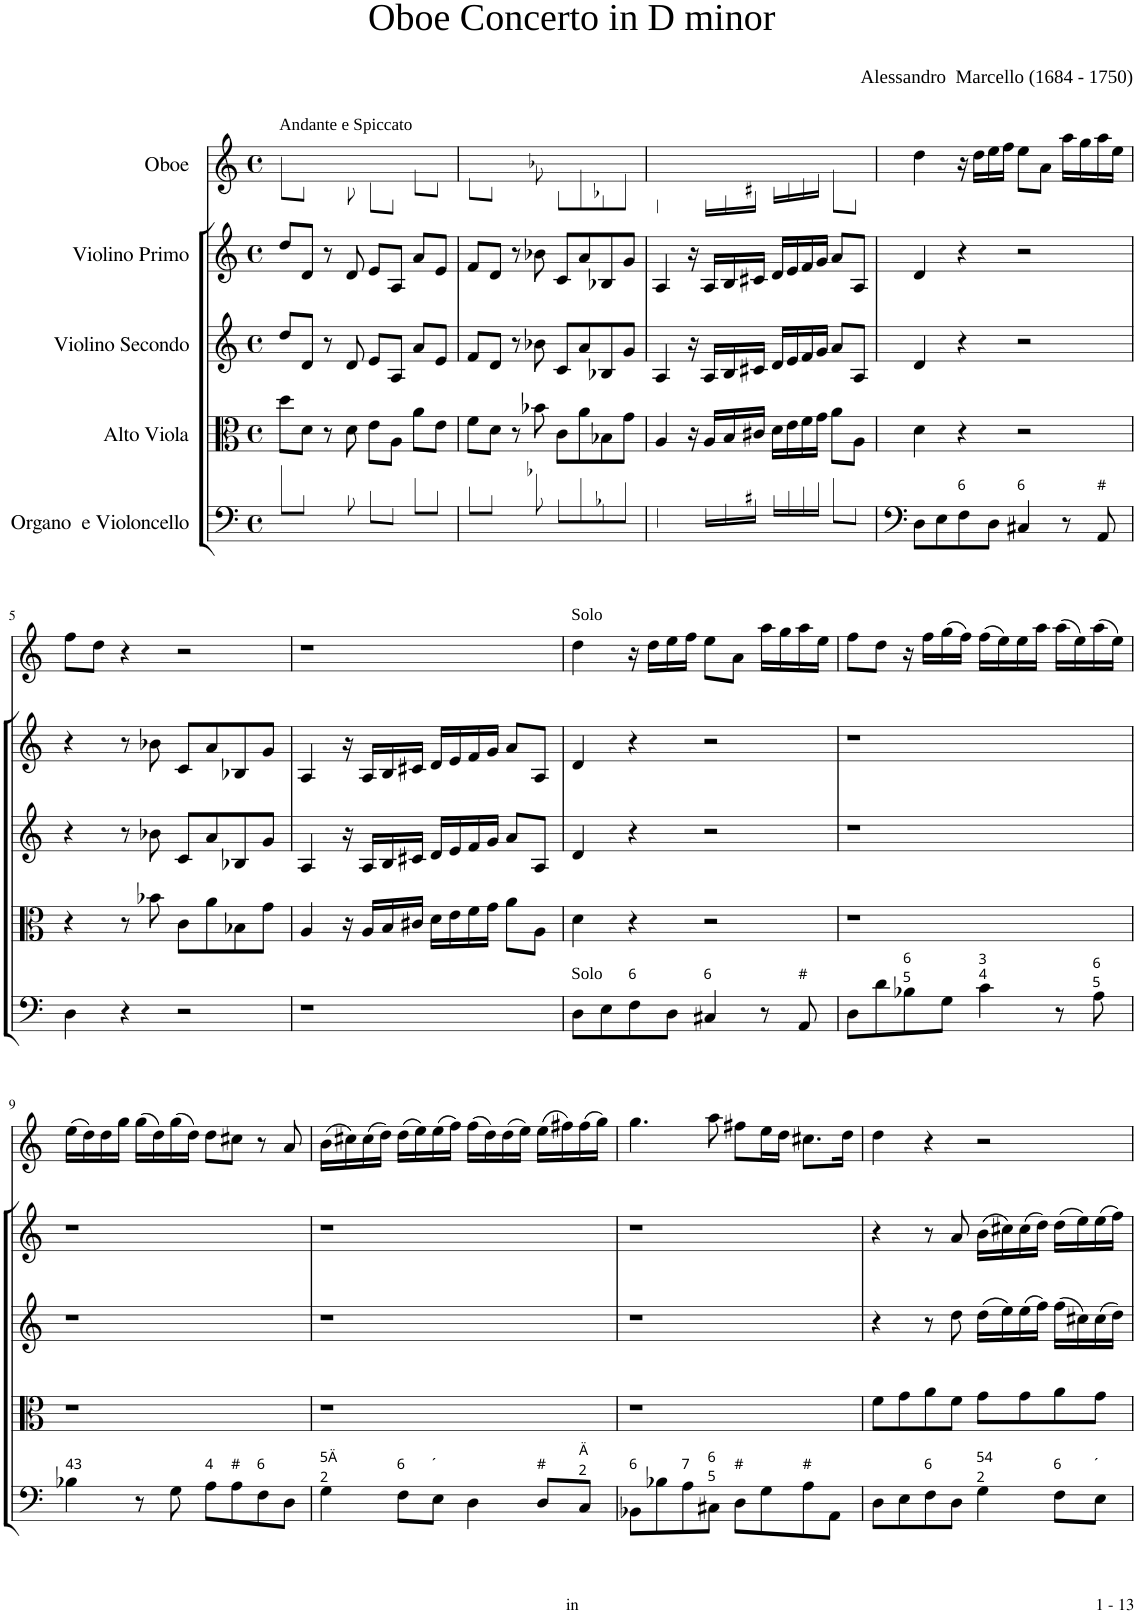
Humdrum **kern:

**kern	**kern	**kern	**kern	**kern
*part5	*part4	*part3	*part2	*part1
*staff5	*staff4	*staff3	*staff2	*staff1
*I"Organo  e Violoncello	*I"Alto Viola	*I"Violino Secondo	*I"Violino Primo	*I"Oboe
*I'Vc	*I'Vla	*I'Vln	*I'Vln	*I'Ob
*clefF4	*clefC3	*clefG2	*clefG2	*clefG2
*k[]	*k[]	*k[]	*k[]	*k[]
*M4/4	*M4/4	*M4/4	*M4/4	*M4/4
*met(c)	*met(c)	*met(c)	*met(c)	*met(c)
=1	=1	=1	=1	=1
*^	*	*	*	*^
!	!	!	!	!	!LO:TX:a:t=Andante e Spiccato	!
1ryy	8dd!\L	8dd\L	8dd/L	8dd/L	1ryy	8dd!\L
.	8d!\J	8d\J	8d/J	8d/J	.	8d!\J
.	8ryy	8r	8r	8r	.	8ryy
.	8d!\	8d\	8d/	8d/	.	8d!\
.	8e!\L	8e\L	8e/L	8e/L	.	8e!\L
.	8A!\J	8A\J	8A/J	8A/J	.	8A!\J
.	8a!\L	8a\L	8a/L	8a/L	.	8a!\L
.	8e!\J	8e\J	8e/J	8e/J	.	8e!\J
=2	=2	=2	=2	=2	=2	=2
1ryy	8f!\L	8f\L	8f/L	8f/L	1ryy	8f!\L
.	8d!\J	8d\J	8d/J	8d/J	.	8d!\J
.	8ryy	8r	8r	8r	.	8ryy
.	8b-X!\	8b-X\	8b-X\	8b-X\	.	8b-X!\
.	8c!\L	8c\L	8c/L	8c/L	.	8c!\L
.	8a!\	8a\	8a/	8a/	.	8a!\
.	8B-X!\	8B-X\	8B-X/	8B-X/	.	8B-X!\
.	8g!\J	8g\J	8g/J	8g/J	.	8g!\J
=3	=3	=3	=3	=3	=3	=3
1ryy	4A!\	4A/	4A/	4A/	1ryy	4A!\
.	16ryy	16r	16r	16r	.	16ryy
.	16A!\LL	16A/LL	16A/LL	16A/LL	.	16A!\LL
.	16B!\	16B/	16B/	16B/	.	16B!\
.	16c#X!\JJ	16c#X/JJ	16c#X/JJ	16c#X/JJ	.	16c#X!\JJ
.	16d!\LL	16d\LL	16d/LL	16d/LL	.	16d!\LL
.	16e!\	16e\	16e/	16e/	.	16e!\
.	16f!\	16f\	16f/	16f/	.	16f!\
.	16g!\JJ	16g\JJ	16g/JJ	16g/JJ	.	16g!\JJ
.	8a!\L	8a\L	8a/L	8a/L	.	8a!\L
.	8A!\J	8A\J	8A/J	8A/J	.	8A!\J
*v	*v	*	*	*	*v	*v
=4	=4	=4	=4	=4
8D\L	4d\	4d/	4d/	4dd\
8E\	.	.	.	.
!LO:TX:a:t=6	!	!	!	!
8F\	4r	4r	4r	16r
.	.	.	.	16dd\LL
8D\J	.	.	.	16ee\
.	.	.	.	16ff\JJ
!LO:TX:a:t=6	!	!	!	!
4C#X/	2r	2r	2r	8ee\L
.	.	.	.	8a\J
8r	.	.	.	16aa\LL
.	.	.	.	16gg\
!LO:TX:a:t=#	!	!	!	!
8AA/	.	.	.	16aa\
.	.	.	.	16ee\JJ
!!LO:LB:g=z
=5	=5	=5	=5	=5
4D\	4r	4r	4r	8ff\L
.	.	.	.	8dd\J
4r	8r	8r	8r	4r
.	8b-X\	8b-X\	8b-X\	.
2r	8c\L	8c/L	8c/L	2r
.	8a\	8a/	8a/	.
.	8B-X\	8B-X/	8B-X/	.
.	8g\J	8g/J	8g/J	.
=6	=6	=6	=6	=6
1r	4A/	4A/	4A/	1r
.	16r	16r	16r	.
.	16A/LL	16A/LL	16A/LL	.
.	16B/	16B/	16B/	.
.	16c#X/JJ	16c#X/JJ	16c#X/JJ	.
.	16d\LL	16d/LL	16d/LL	.
.	16e\	16e/	16e/	.
.	16f\	16f/	16f/	.
.	16g\JJ	16g/JJ	16g/JJ	.
.	8a\L	8a/L	8a/L	.
.	8A\J	8A/J	8A/J	.
=7	=7	=7	=7	=7
!	!	!	!	!LO:TX:a:t=Solo
!LO:TX:a:t=Solo	!	!	!	!
8D\L	4d\	4d/	4d/	4dd\
8E\	.	.	.	.
!LO:TX:a:t=6	!	!	!	!
8F\	4r	4r	4r	16r
.	.	.	.	16dd\LL
8D\J	.	.	.	16ee\
.	.	.	.	16ff\JJ
!LO:TX:a:t=6	!	!	!	!
4C#X/	2r	2r	2r	8ee\L
.	.	.	.	8a\J
8r	.	.	.	16aa\LL
.	.	.	.	16gg\
!LO:TX:a:t=#	!	!	!	!
8AA/	.	.	.	16aa\
.	.	.	.	16ee\JJ
=8	=8	=8	=8	=8
8D\L	1r	1r	1r	8ff\L
8d\	.	.	.	8dd\J
!LO:TX:a:t=6	!	!	!	!
!LO:TX:a:t=5	!	!	!	!
8B-X\	.	.	.	16r
.	.	.	.	16ff\LL
8G\J	.	.	.	(16gg\
.	.	.	.	16ff\JJ)
!LO:TX:a:t=4	!	!	!	!
!LO:TX:a:t=3	!	!	!	!
4c\	.	.	.	(16ff\LL
.	.	.	.	16ee\)
.	.	.	.	16ee\
.	.	.	.	16aa\JJ
8r	.	.	.	(16aa\LL
.	.	.	.	16ee\)
!LO:TX:a:t=6	!	!	!	!
!LO:TX:a:t=5	!	!	!	!
8A\	.	.	.	(16aa\
.	.	.	.	16ee\JJ)
!!LO:LB:g=z
=9	=9	=9	=9	=9
!LO:TX:a:t=43	!	!	!	!
4B-X\	1r	1r	1r	(16ee\LL
.	.	.	.	16dd\)
.	.	.	.	16dd\
.	.	.	.	16gg\JJ
8r	.	.	.	(16gg\LL
.	.	.	.	16dd\)
8G\	.	.	.	(16gg\
.	.	.	.	16dd\JJ)
!LO:TX:a:t=4	!	!	!	!
8A\L	.	.	.	8dd\L
!LO:TX:a:t=#	!	!	!	!
8A\	.	.	.	8cc#X\J
!LO:TX:a:t=6	!	!	!	!
8F\	.	.	.	8r
8D\J	.	.	.	8a/
=10	=10	=10	=10	=10
!LO:TX:a:t=5Ä	!	!	!	!
!LO:TX:a:t=2	!	!	!	!
4G\	1r	1r	1r	(16b\LL
.	.	.	.	16cc#X\)
.	.	.	.	(16cc#\
.	.	.	.	16dd\JJ)
!LO:TX:a:t=6	!	!	!	!
8F\L	.	.	.	(16dd\LL
.	.	.	.	16ee\)
!LO:TX:a:t=´	!	!	!	!
8E\J	.	.	.	(16ee\
.	.	.	.	16ff\JJ)
4D\	.	.	.	(16ff\LL
.	.	.	.	16dd\)
.	.	.	.	(16dd\
.	.	.	.	16ee\JJ)
!LO:TX:a:t=#	!	!	!	!
8D/L	.	.	.	(16ee\LL
.	.	.	.	16ff#X\)
!LO:TX:a:t=Ä	!	!	!	!
!LO:TX:a:t=2	!	!	!	!
8C/J	.	.	.	(16ff#\
.	.	.	.	16gg\JJ)
=11	=11	=11	=11	=11
!LO:TX:a:t=6	!	!	!	!
8BB-X\L	1r	1r	1r	4.gg\
8B-X\	.	.	.	.
!LO:TX:a:t=7	!	!	!	!
8A\	.	.	.	.
!LO:TX:a:t=6	!	!	!	!
!LO:TX:a:t=5	!	!	!	!
8C#X\J	.	.	.	8aa\
!LO:TX:a:t=#	!	!	!	!
8D\L	.	.	.	8ff#X\L
8G\	.	.	.	16ee\L
.	.	.	.	16dd\JJ
!LO:TX:a:t=#	!	!	!	!
8A\	.	.	.	8.cc#X\L
8AA\J	.	.	.	.
.	.	.	.	16dd\Jk
=12	=12	=12	=12	=12
8D\L	8f\L	4r	4r	4dd\
8E\	8g\	.	.	.
!LO:TX:a:t=6	!	!	!	!
8F\	8a\	8r	8r	4r
8D\J	8f\J	8dd\	8a/	.
!LO:TX:a:t=54	!	!	!	!
!LO:TX:a:t=2	!	!	!	!
4G\	8g\L	(16dd\LL	(16b\LL	2r
.	.	16ee\)	16cc#X\)	.
.	8g\	(16ee\	(16cc#\	.
.	.	16ff\JJ)	16dd\JJ)	.
!LO:TX:a:t=6	!	!	!	!
8F\L	8a\	(16ff\LL	(16dd\LL	.
.	.	16cc#X\)	16ee\)	.
!LO:TX:a:t=´	!	!	!	!
8E\J	8g\J	(16cc#\	(16ee\	.
.	.	16dd\JJ)	16ff\JJ)	.
=	=	=	=	=
*-	*-	*-	*-	*-
